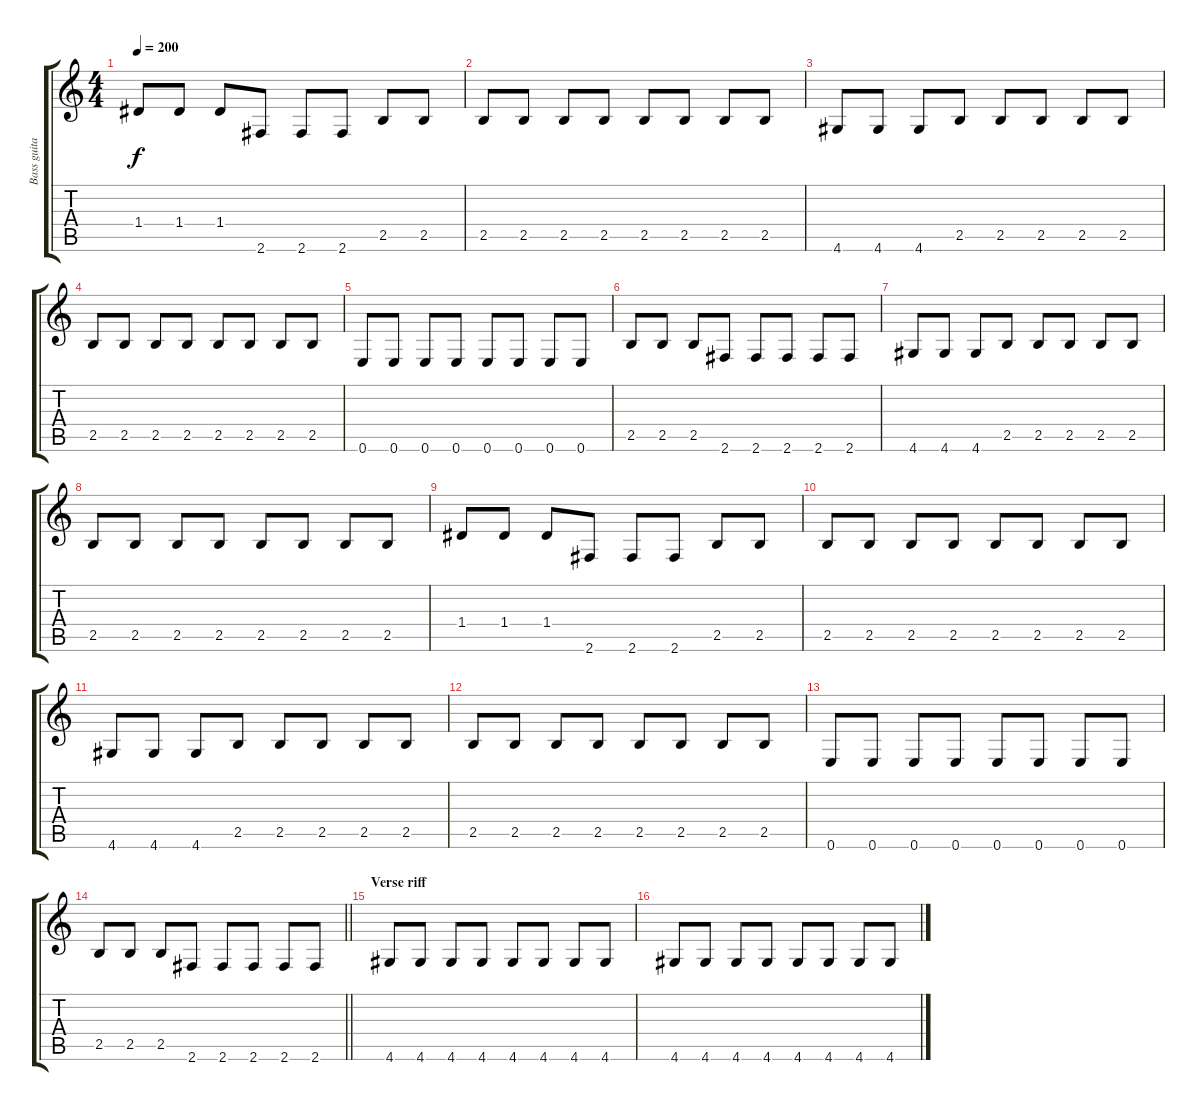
\track ("Bass guitar" "Bass guita") {instrument electricbasspick}
\staff {score tabs}
\tuning (E4 B3 G3 D3 A2 E2) {hide}
\ts (4 4)
\tempo 200
\clef g2
\ks c
1.4.8{dy f} 1.4.8 1.4.8 2.6.8 2.6.8 2.6.8 2.5.8 2.5.8 |
2.5.8 2.5.8 2.5.8 2.5.8 2.5.8 2.5.8 2.5.8 2.5.8 |
4.6.8 4.6.8 4.6.8 2.5.8 2.5.8 2.5.8 2.5.8 2.5.8 |
2.5.8 2.5.8 2.5.8 2.5.8 2.5.8 2.5.8 2.5.8 2.5.8 |
0.6.8 0.6.8 0.6.8 0.6.8 0.6.8 0.6.8 0.6.8 0.6.8 |
2.5.8 2.5.8 2.5.8 2.6.8 2.6.8 2.6.8 2.6.8 2.6.8 |
4.6.8 4.6.8 4.6.8 2.5.8 2.5.8 2.5.8 2.5.8 2.5.8 |
2.5.8 2.5.8 2.5.8 2.5.8 2.5.8 2.5.8 2.5.8 2.5.8 |
1.4.8 1.4.8 1.4.8 2.6.8 2.6.8 2.6.8 2.5.8 2.5.8 |
2.5.8 2.5.8 2.5.8 2.5.8 2.5.8 2.5.8 2.5.8 2.5.8 |
4.6.8 4.6.8 4.6.8 2.5.8 2.5.8 2.5.8 2.5.8 2.5.8 |
2.5.8 2.5.8 2.5.8 2.5.8 2.5.8 2.5.8 2.5.8 2.5.8 |
0.6.8 0.6.8 0.6.8 0.6.8 0.6.8 0.6.8 0.6.8 0.6.8 |
\barLineRight lightlight
2.5.8 2.5.8 2.5.8 2.6.8 2.6.8 2.6.8 2.6.8 2.6.8 |
\section ("" "Verse riff")
4.6.8 4.6.8 4.6.8 4.6.8 4.6.8 4.6.8 4.6.8 4.6.8 |
4.6.8 4.6.8 4.6.8 4.6.8 4.6.8 4.6.8 4.6.8 4.6.8
